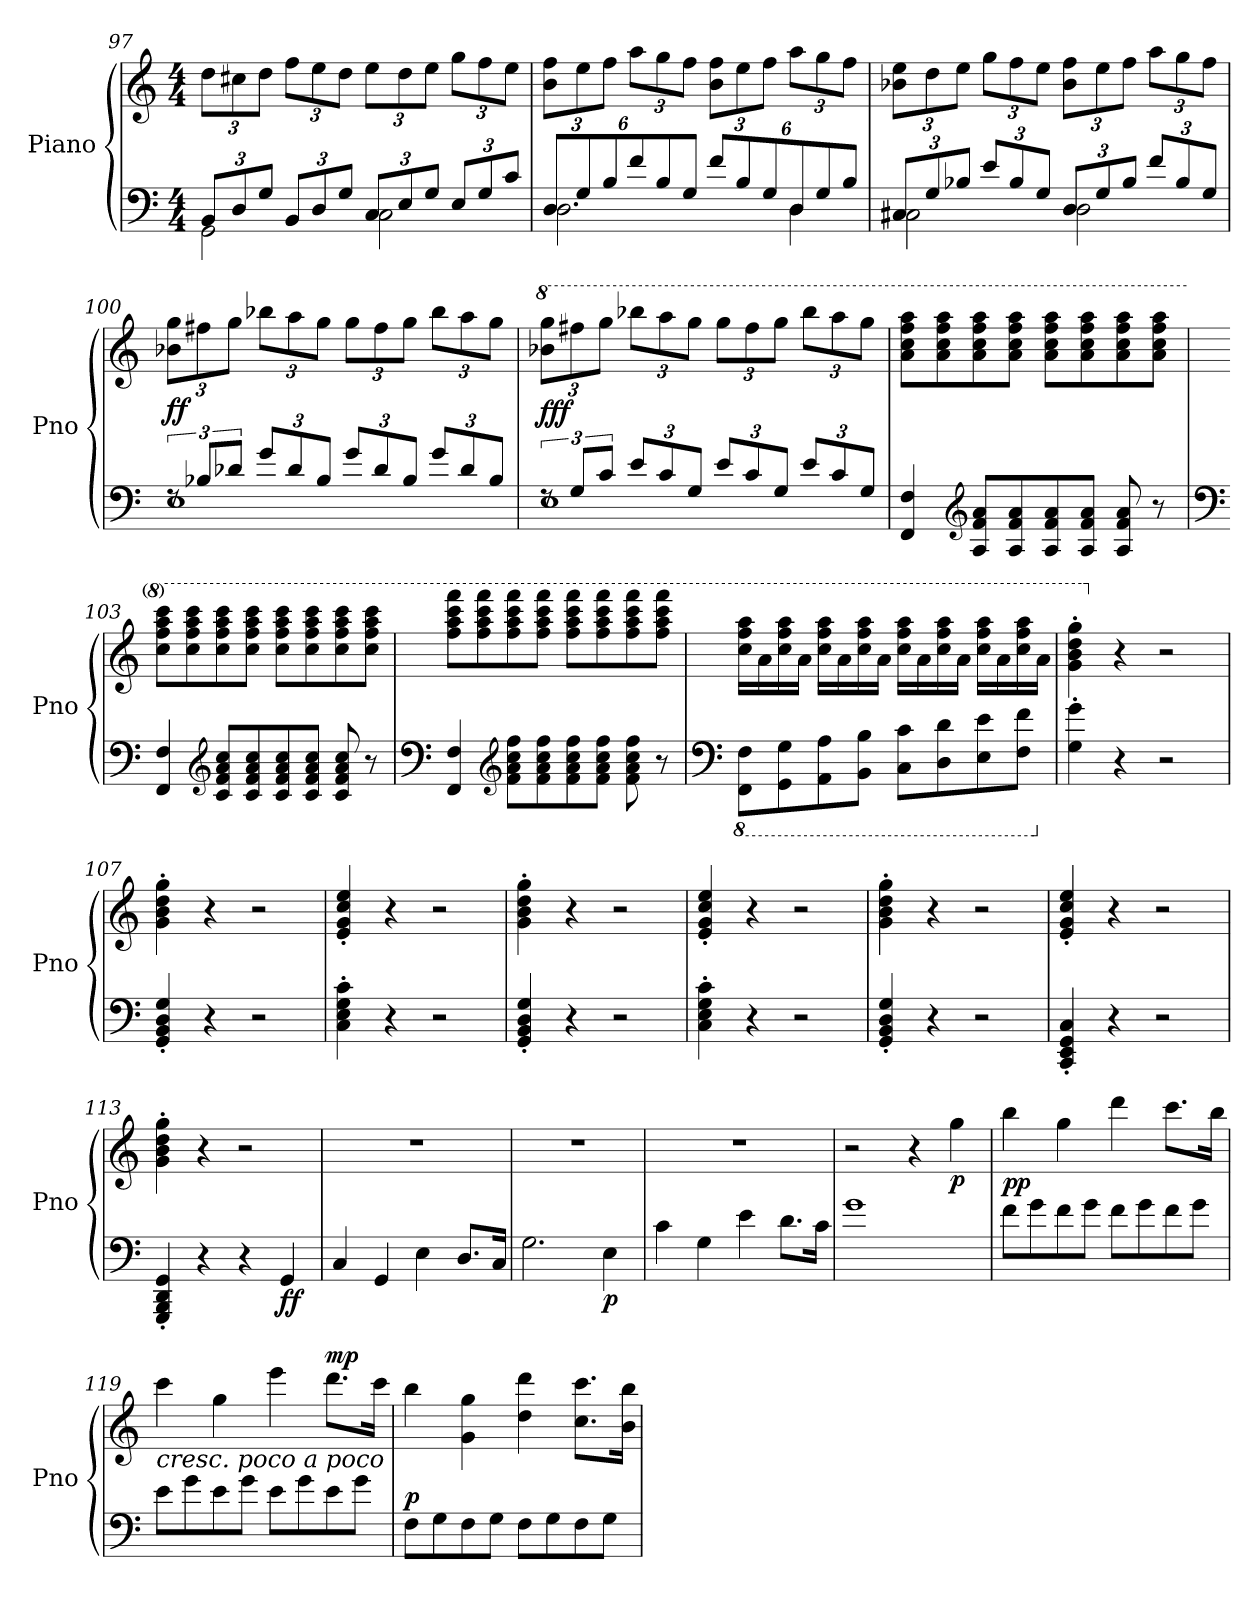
**kern	**kern	**dynam
*part1	*part1	*part1
*staff2	*staff1	*staff1/2
*I"Piano	*	*
*I'Pno	*	*
*clefF4	*clefG2	*
*k[]	*k[]	*
*M4/4	*M4/4	*
*Xbrackettup	*Xbrackettup	*
=97	=97	=97
*^	*	*
12BB/L	2GG\	12dd\L	.
12D/	.	12cc#X\	.
12G/J	.	12dd\J	.
12BB/L	.	12ff\L	.
12D/	.	12ee\	.
12G/J	.	12dd\J	.
12C/L	2C\	12ee\L	.
12E/	.	12dd\	.
12G/J	.	12ee\J	.
12E/L	.	12gg\L	.
12G/	.	12ff\	.
12c/J	.	12ee\J	.
=98	=98	=98	=98
12D/L	2.D\	12b\ 12ff\L	.
12G/	.	12ee\	.
12B/	.	12ff\J	.
12f/	.	12aa\L	.
12B/	.	12gg\	.
12G/J	.	12ff\J	.
12f/L	.	12b\ 12ff\L	.
12B/	.	12ee\	.
12G/	.	12ff\J	.
12D/	4D\	12aa\L	.
12G/	.	12gg\	.
12B/J	.	12ff\J	.
!!LO:LB:g=z
=99	=99	=99	=99
12C#X/L	2C#\	12b-X\ 12ee\L	.
12G/	.	12dd\	.
12B-X/J	.	12ee\J	.
12e/L	.	12gg\L	.
12B-/	.	12ff\	.
12G/J	.	12ee\J	.
12D/L	2D\	12b-\ 12ff\L	.
12G/	.	12ee\	.
12B-/J	.	12ff\J	.
12f/L	.	12aa\L	.
12B-/	.	12gg\	.
12G/J	.	12ff\J	.
!!LO:LB:g=z
=100	=100	=100	=100
*brackettup	*	*	*
!	!	!	!LO:DY:a=2
12rF	1E	12b-X\ 12gg\L	ff
12B-X/L	.	12ff#X\	.
12d-X/J	.	12gg\J	.
*Xbrackettup	*	*	*
12g/L	.	12bb-X\L	.
12d-/	.	12aa\	.
12B-/J	.	12gg\J	.
12g/L	.	12gg\L	.
12d-/	.	12ff#\	.
12B-/J	.	12gg\J	.
12g/L	.	12bb-\L	.
12d-/	.	12aa\	.
12B-/J	.	12gg\J	.
=101	=101	=101	=101
*brackettup	*	*	*
*	*	*8va	*
!	!	!	!LO:DY:a=2
12rF	1E	12bb-X\ 12ggg\L	fff
12G/L	.	12fff#X\	.
12c/J	.	12ggg\J	.
*Xbrackettup	*	*	*
12e/L	.	12bbb-X\L	.
12c/	.	12aaa\	.
12G/J	.	12ggg\J	.
12e/L	.	12ggg\L	.
12c/	.	12fff#\	.
12G/J	.	12ggg\J	.
12e/L	.	12bbb-\L	.
12c/	.	12aaa\	.
12G/J	.	12ggg\J	.
*v	*v	*	*
=102	=102	=102
4FF/ 4F/	8aa\ 8ccc\ 8fff\ 8aaa\L	.
*clefG2	*	*
.	8aa\ 8ccc\ 8fff\ 8aaa\	.
8A/ 8f/ 8a/L	8aa\ 8ccc\ 8fff\ 8aaa\	.
8A/ 8f/ 8a/	8aa\ 8ccc\ 8fff\ 8aaa\J	.
8A/ 8f/ 8a/	8aa\ 8ccc\ 8fff\ 8aaa\L	.
8A/ 8f/ 8a/J	8aa\ 8ccc\ 8fff\ 8aaa\	.
8A/ 8f/ 8a/	8aa\ 8ccc\ 8fff\ 8aaa\	.
8r	8aa\ 8ccc\ 8fff\ 8aaa\J	.
!!LO:LB:g=z
=103	=103	=103
*clefF4	*	*
4FF/ 4F/	8ccc\ 8fff\ 8aaa\ 8cccc\L	.
.	8ccc\ 8fff\ 8aaa\ 8cccc\	.
*clefG2	*	*
8c/ 8f/ 8a/ 8cc/L	8ccc\ 8fff\ 8aaa\ 8cccc\	.
8c/ 8f/ 8a/ 8cc/	8ccc\ 8fff\ 8aaa\ 8cccc\J	.
8c/ 8f/ 8a/ 8cc/	8ccc\ 8fff\ 8aaa\ 8cccc\L	.
8c/ 8f/ 8a/ 8cc/J	8ccc\ 8fff\ 8aaa\ 8cccc\	.
8c/ 8f/ 8a/ 8cc/	8ccc\ 8fff\ 8aaa\ 8cccc\	.
8r	8ccc\ 8fff\ 8aaa\ 8cccc\J	.
=104	=104	=104
*clefF4	*	*
4FF/ 4F/	8fff\ 8aaa\ 8cccc\ 8ffff\L	.
.	8fff\ 8aaa\ 8cccc\ 8ffff\	.
*clefG2	*	*
8f\ 8a\ 8cc\ 8ff\L	8fff\ 8aaa\ 8cccc\ 8ffff\	.
8f\ 8a\ 8cc\ 8ff\	8fff\ 8aaa\ 8cccc\ 8ffff\J	.
8f\ 8a\ 8cc\ 8ff\	8fff\ 8aaa\ 8cccc\ 8ffff\L	.
8f\ 8a\ 8cc\ 8ff\J	8fff\ 8aaa\ 8cccc\ 8ffff\	.
8f\ 8a\ 8cc\ 8ff\	8fff\ 8aaa\ 8cccc\ 8ffff\	.
8r	8fff\ 8aaa\ 8cccc\ 8ffff\J	.
=105	=105	=105
*clefF4	*	*
*8ba	*	*
8FFF\ 8FF\L	16ccc\ 16fff\ 16aaa\LL	.
.	16aa\	.
8GGG\ 8GG\	16ccc\ 16fff\ 16aaa\	.
.	16aa\JJ	.
8AAA\ 8AA\	16ccc\ 16fff\ 16aaa\LL	.
.	16aa\	.
8BBB\ 8BB\J	16ccc\ 16fff\ 16aaa\	.
.	16aa\JJ	.
8CC\ 8C\L	16ccc\ 16fff\ 16aaa\LL	.
.	16aa\	.
8DD\ 8D\	16ccc\ 16fff\ 16aaa\	.
.	16aa\JJ	.
8EE\ 8E\	16ccc\ 16fff\ 16aaa\LL	.
.	16aa\	.
8FF\ 8F\J	16ccc\ 16fff\ 16aaa\	.
.	16aa\JJ	.
=106	=106	=106
*X8ba	*	*
4G\' 4g\'	4gg\' 4bb\' 4ddd\' 4ggg\'	.
*	*X8va	*
4r	4r	.
2r	2r	.
=107	=107	=107
4GG/' 4BB/' 4D/' 4G/'	4g\' 4b\' 4dd\' 4gg\'	.
4r	4r	.
2r	2r	.
!!LO:LB:g=z
=108	=108	=108
4C\' 4E\' 4G\' 4c\'	4e/' 4g/' 4cc/' 4ee/'	.
4r	4r	.
2r	2r	.
=109	=109	=109
4GG/' 4BB/' 4D/' 4G/'	4g\' 4b\' 4dd\' 4gg\'	.
4r	4r	.
2r	2r	.
=110	=110	=110
4C\' 4E\' 4G\' 4c\'	4e/' 4g/' 4cc/' 4ee/'	.
4r	4r	.
2r	2r	.
=111	=111	=111
4GG/' 4BB/' 4D/' 4G/'	4g\' 4b\' 4dd\' 4gg\'	.
4r	4r	.
2r	2r	.
=112	=112	=112
4CC/' 4EE/' 4GG/' 4C/'	4e/' 4g/' 4cc/' 4ee/'	.
4r	4r	.
2r	2r	.
=113	=113	=113
4GGG/' 4BBB/' 4DD/' 4GG/'	4g\' 4b\' 4dd\' 4gg\'	.
4r	4r	.
4r	2r	.
!	!	!LO:DY:b=2
4GG/	.	ff
=114	=114	=114
4C/	1r	.
4GG/	.	.
4E\	.	.
8.D/L	.	.
16C/Jk	.	.
=115	=115	=115
2.G\	1r	.
!	!	!LO:DY:b=2
4E\	.	p
=116	=116	=116
4c\	1r	.
4G\	.	.
4e\	.	.
8.d\L	.	.
16c\Jk	.	.
!!LO:PB:g=z
=117	=117	=117
1g	2r	.
.	4r	.
!	!	!LO:DY:b
.	4gg\	p
=118	=118	=118
!	!	!LO:DY:a=2
8f\L	4bb\	pp
8g\	.	.
8f\	4gg\	.
8g\J	.	.
8f\L	4ddd\	.
8g\	.	.
8f\	8.ccc\L	.
8g\J	.	.
.	16bb\Jk	.
=119	=119	=119
!LO:TX:a:i:t=cresc. poco a poco	!	!
8e\L	4ccc\	.
8g\	.	.
8e\	4gg\	.
8g\J	.	.
8e\L	4eee\	.
8g\	.	.
!	!	!LO:DY:a
8e\	8.ddd\L	mp
8g\J	.	.
.	16ccc\Jk	.
=120	=120	=120
!	!	!LO:DY:a=2
8F\L	4bb\	p
8G\	.	.
8F\	4g\ 4gg\	.
8G\J	.	.
8F\L	4dd\ 4ddd\	.
8G\	.	.
8F\	8.cc\ 8.ccc\L	.
8G\J	.	.
.	16b\ 16bb\Jk	.
=	=	=
*-	*-	*-
